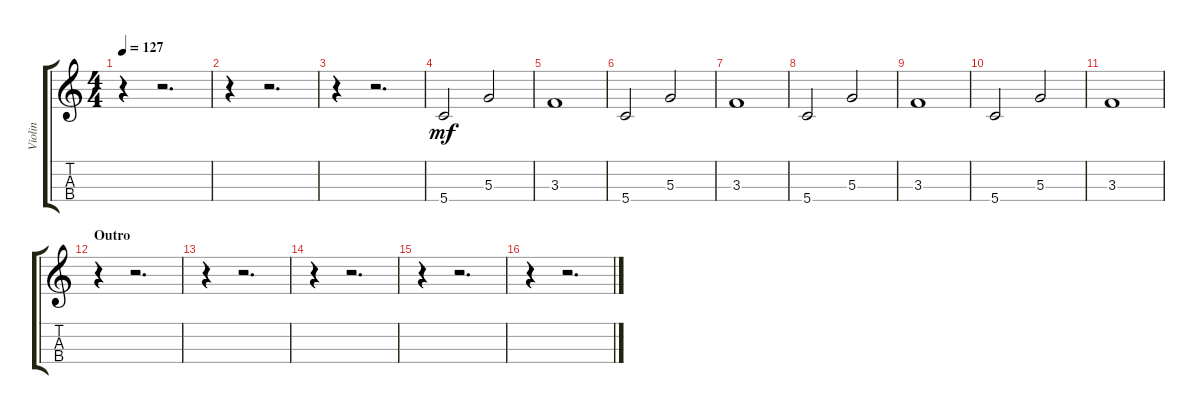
\track ("Violin" "Violin") {instrument violin}
\staff {score tabs}
\tuning (E5 A4 D4 G3) {hide}
\ts (4 4)
\tempo 127
\clef g2
\ks c
r.4{dy mf} r.2{d} |
r.4 r.2{d} |
r.4 r.2{d} |
5.4.2 5.3.2 |
3.3.1 |
5.4.2 5.3.2 |
3.3.1 |
5.4.2 5.3.2 |
3.3.1 |
5.4.2 5.3.2 |
3.3.1 |
\section ("" "Outro")
r.4 r.2{d} |
r.4 r.2{d} |
r.4 r.2{d} |
r.4 r.2{d} |
r.4 r.2{d}
